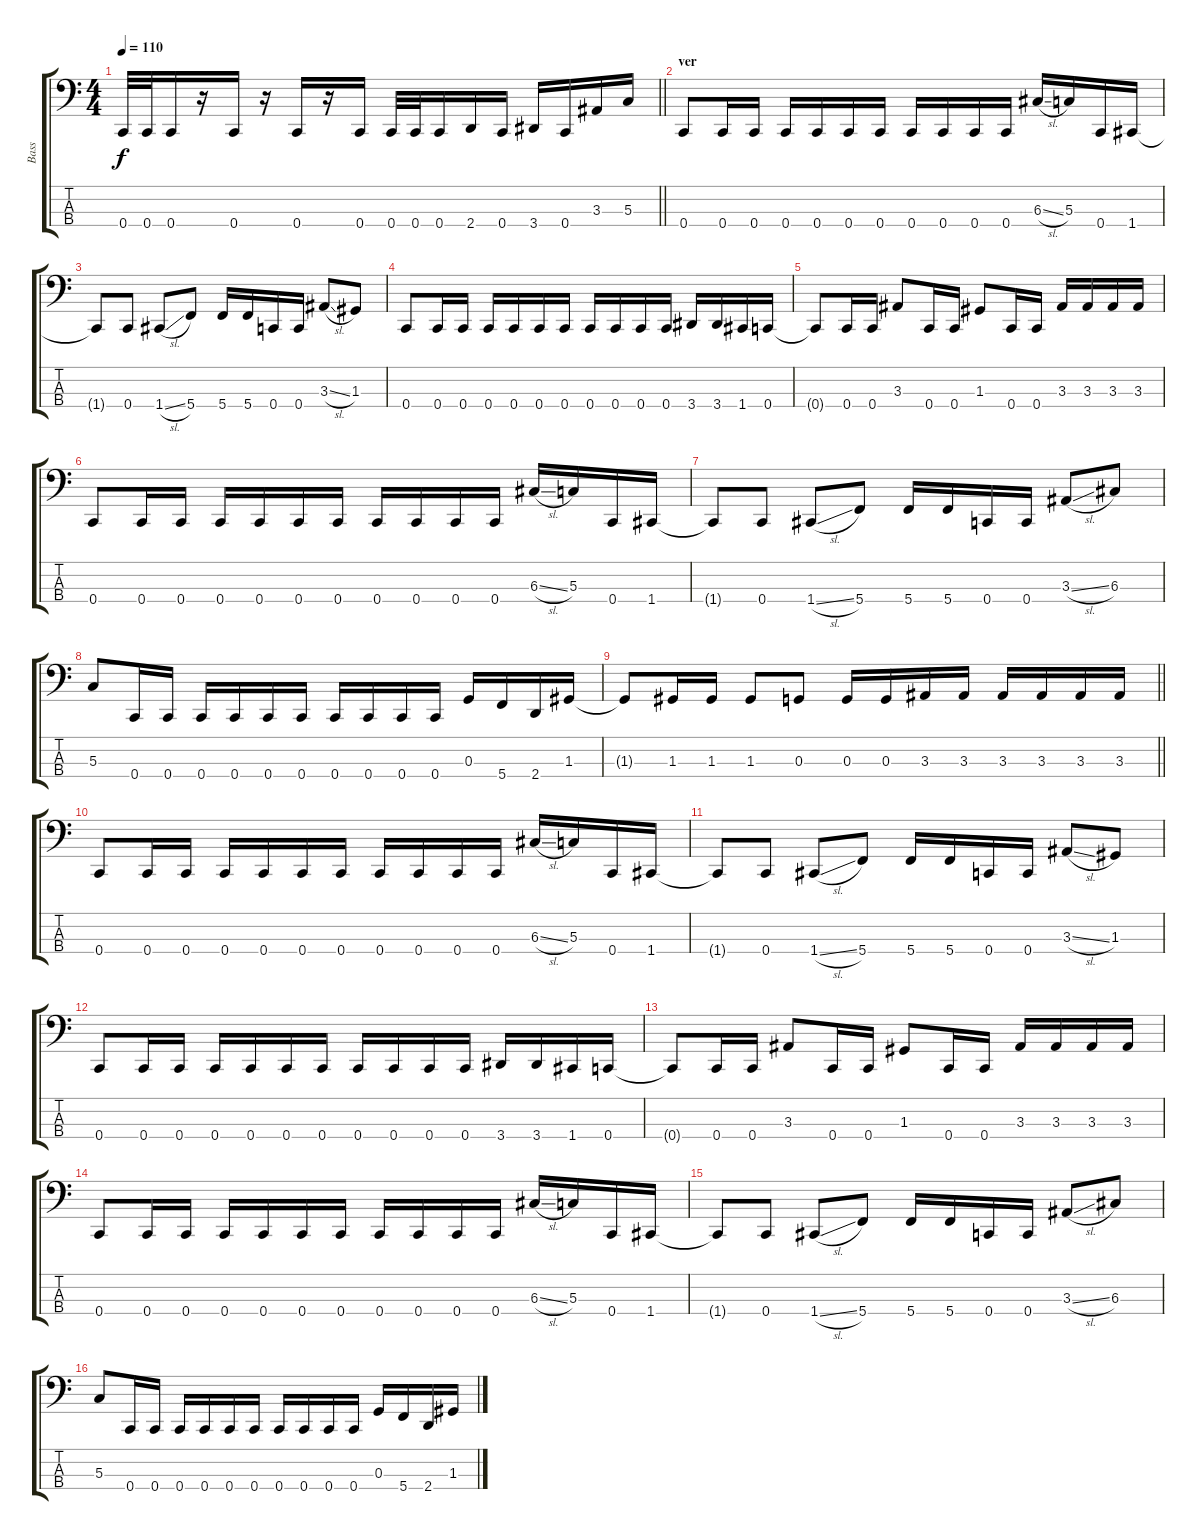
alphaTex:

\track ("Bass" "Bass") {instrument electricbasspick}
\staff {score tabs}
\tuning (F2 C2 G1 C1) {hide}
\ts (4 4)
\tempo 110
\clef f4
\barLineRight lightlight
\ks c
0.4.32{dy f} 0.4.32 0.4.16 r.16 0.4.16 r.16 0.4.16 r.16 0.4.16 0.4.32 0.4.32 0.4.16 2.4.16 0.4.16 3.4.16 0.4.16 3.3.16 5.3.16 |
\section ("" "ver")
0.4.8 0.4.16 0.4.16 0.4.16 0.4.16 0.4.16 0.4.16 0.4.16 0.4.16 0.4.16 0.4.16 6.3{sl}.16 5.3.16 0.4.16 1.4.16 |
1.4{t}.8 0.4.8 1.4{sl}.8 5.4.8 5.4.16 5.4.16 0.4.16 0.4.16 3.3{sl}.8 1.3.8 |
0.4.8 0.4.16 0.4.16 0.4.16 0.4.16 0.4.16 0.4.16 0.4.16 0.4.16 0.4.16 0.4.16 3.4.16 3.4.16 1.4.16 0.4.16 |
0.4{t}.8 0.4.16 0.4.16 3.3.8 0.4.16 0.4.16 1.3.8 0.4.16 0.4.16 3.3.16 3.3.16 3.3.16 3.3.16 |
0.4.8 0.4.16 0.4.16 0.4.16 0.4.16 0.4.16 0.4.16 0.4.16 0.4.16 0.4.16 0.4.16 6.3{sl}.16 5.3.16 0.4.16 1.4.16 |
1.4{t}.8 0.4.8 1.4{sl}.8 5.4.8 5.4.16 5.4.16 0.4.16 0.4.16 3.3{sl}.8 6.3.8 |
5.3.8 0.4.16 0.4.16 0.4.16 0.4.16 0.4.16 0.4.16 0.4.16 0.4.16 0.4.16 0.4.16 0.3.16 5.4.16 2.4.16 1.3.16 |
\barLineRight lightlight
1.3{t}.8 1.3.16 1.3.16 1.3.8 0.3.8 0.3.16 0.3.16 3.3.16 3.3.16 3.3.16 3.3.16 3.3.16 3.3.16 |
0.4.8 0.4.16 0.4.16 0.4.16 0.4.16 0.4.16 0.4.16 0.4.16 0.4.16 0.4.16 0.4.16 6.3{sl}.16 5.3.16 0.4.16 1.4.16 |
1.4{t}.8 0.4.8 1.4{sl}.8 5.4.8 5.4.16 5.4.16 0.4.16 0.4.16 3.3{sl}.8 1.3.8 |
0.4.8 0.4.16 0.4.16 0.4.16 0.4.16 0.4.16 0.4.16 0.4.16 0.4.16 0.4.16 0.4.16 3.4.16 3.4.16 1.4.16 0.4.16 |
0.4{t}.8 0.4.16 0.4.16 3.3.8 0.4.16 0.4.16 1.3.8 0.4.16 0.4.16 3.3.16 3.3.16 3.3.16 3.3.16 |
0.4.8 0.4.16 0.4.16 0.4.16 0.4.16 0.4.16 0.4.16 0.4.16 0.4.16 0.4.16 0.4.16 6.3{sl}.16 5.3.16 0.4.16 1.4.16 |
1.4{t}.8 0.4.8 1.4{sl}.8 5.4.8 5.4.16 5.4.16 0.4.16 0.4.16 3.3{sl}.8 6.3.8 |
5.3.8 0.4.16 0.4.16 0.4.16 0.4.16 0.4.16 0.4.16 0.4.16 0.4.16 0.4.16 0.4.16 0.3.16 5.4.16 2.4.16 1.3.16
